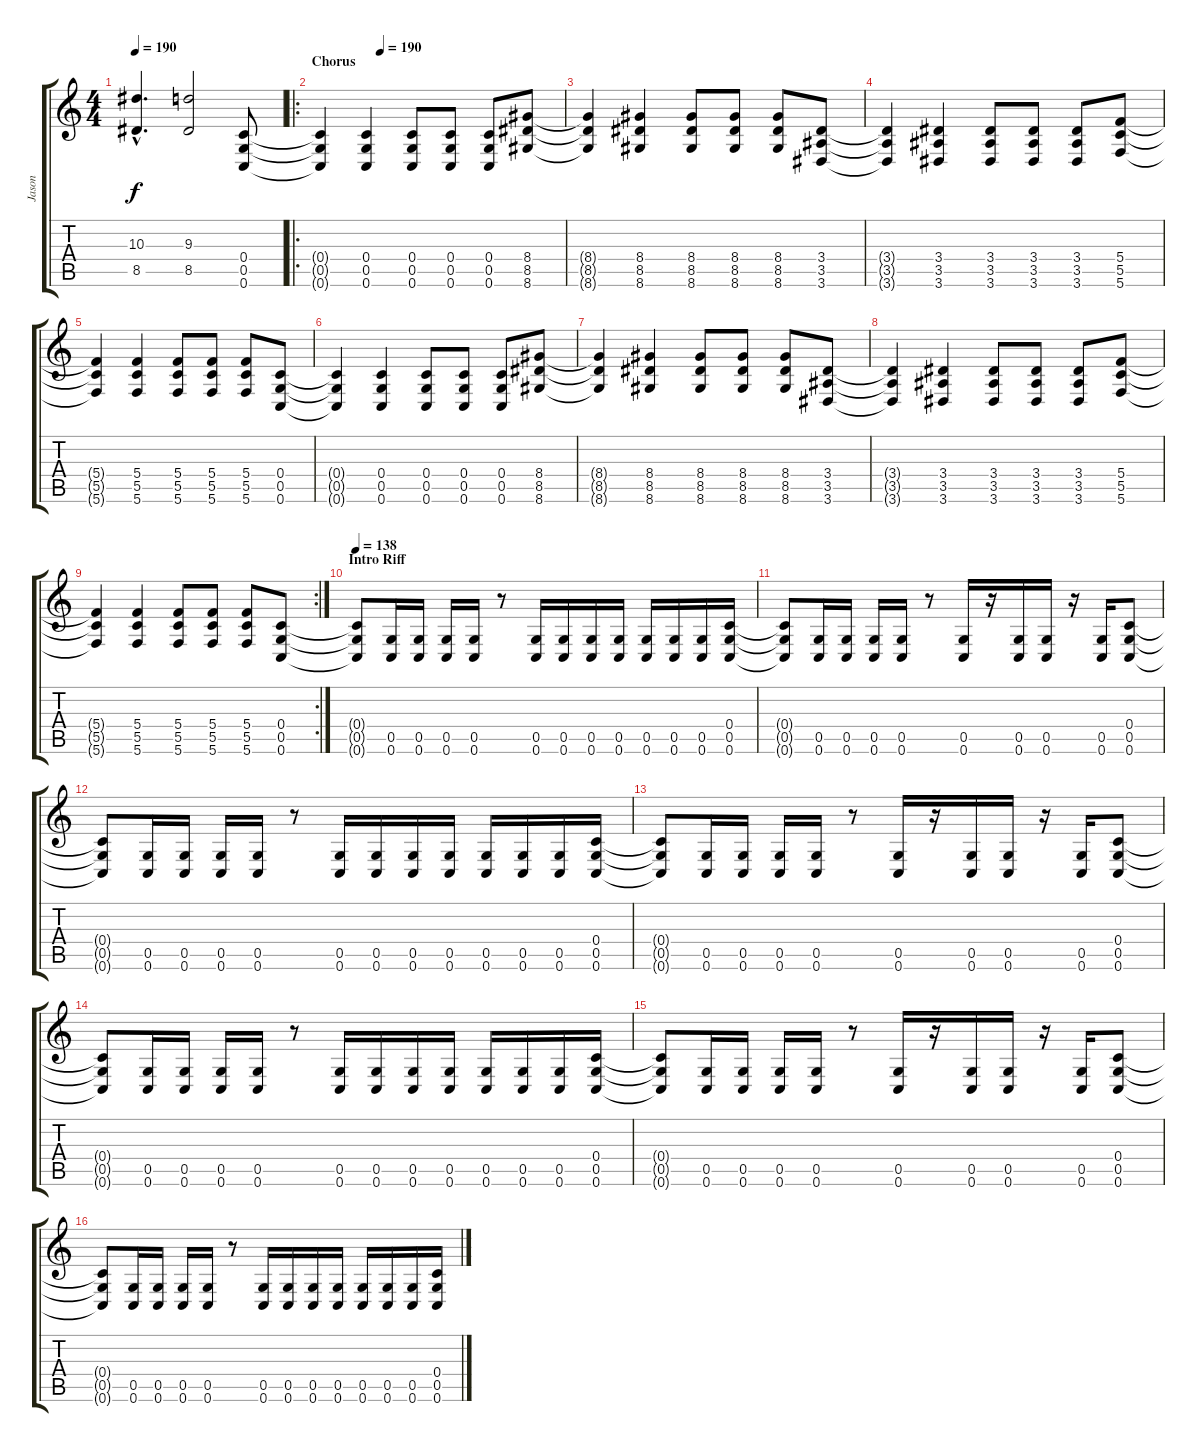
\track ("Jason" "Jason") {instrument overdrivenguitar}
\staff {score tabs}
\tuning (D4 A3 F3 C3 G2 C2) {hide}
\ts (4 4)
\tempo 190
\clef g2
\ks c
(10.3{hac t} 8.5{hac t}).4{d dy f} (9.3 8.5).2 (0.4 0.5 0.6).8 |
\ro
\section ("" "Chorus")
\tempo (190 0.25)
(0.4{t} 0.5{t} 0.6{t}).4 (0.4 0.5 0.6).4 (0.4 0.5 0.6).8 (0.4 0.5 0.6).8 (0.4 0.5 0.6).8 (8.4 8.5 8.6).8 |
(8.4{t} 8.5{t} 8.6{t}).4 (8.4 8.5 8.6).4 (8.4 8.5 8.6).8 (8.4 8.5 8.6).8 (8.4 8.5 8.6).8 (3.4 3.5 3.6).8 |
(3.4{t} 3.5{t} 3.6{t}).4 (3.4 3.5 3.6).4 (3.4 3.5 3.6).8 (3.4 3.5 3.6).8 (3.4 3.5 3.6).8 (5.4 5.5 5.6).8 |
(5.4{t} 5.5{t} 5.6{t}).4 (5.4 5.5 5.6).4 (5.4 5.5 5.6).8 (5.4 5.5 5.6).8 (5.4 5.5 5.6).8 (0.4 0.5 0.6).8 |
(0.4{t} 0.5{t} 0.6{t}).4 (0.4 0.5 0.6).4 (0.4 0.5 0.6).8 (0.4 0.5 0.6).8 (0.4 0.5 0.6).8 (8.4 8.5 8.6).8 |
(8.4{t} 8.5{t} 8.6{t}).4 (8.4 8.5 8.6).4 (8.4 8.5 8.6).8 (8.4 8.5 8.6).8 (8.4 8.5 8.6).8 (3.4 3.5 3.6).8 |
(3.4{t} 3.5{t} 3.6{t}).4 (3.4 3.5 3.6).4 (3.4 3.5 3.6).8 (3.4 3.5 3.6).8 (3.4 3.5 3.6).8 (5.4 5.5 5.6).8 |
\rc 2
(5.4{t} 5.5{t} 5.6{t}).4 (5.4 5.5 5.6).4 (5.4 5.5 5.6).8 (5.4 5.5 5.6).8 (5.4 5.5 5.6).8 (0.4 0.5 0.6).8 |
\section ("" "Intro Riff")
\tempo 138
(0.4{t} 0.5{t} 0.6{t}).8 (0.5 0.6).16 (0.5 0.6).16 (0.5 0.6).16 (0.5 0.6).16 r.8 (0.5 0.6).16 (0.5 0.6).16 (0.5 0.6).16 (0.5 0.6).16 (0.5 0.6).16 (0.5 0.6).16 (0.5 0.6).16 (0.4 0.5 0.6).16 |
(0.4{t} 0.5{t} 0.6{t}).8 (0.5 0.6).16 (0.5 0.6).16 (0.5 0.6).16 (0.5 0.6).16 r.8 (0.5 0.6).16 r.16 (0.5 0.6).16 (0.5 0.6).16 r.16 (0.5 0.6).16 (0.4 0.5 0.6).8 |
(0.4{t} 0.5{t} 0.6{t}).8 (0.5 0.6).16 (0.5 0.6).16 (0.5 0.6).16 (0.5 0.6).16 r.8 (0.5 0.6).16 (0.5 0.6).16 (0.5 0.6).16 (0.5 0.6).16 (0.5 0.6).16 (0.5 0.6).16 (0.5 0.6).16 (0.4 0.5 0.6).16 |
(0.4{t} 0.5{t} 0.6{t}).8 (0.5 0.6).16 (0.5 0.6).16 (0.5 0.6).16 (0.5 0.6).16 r.8 (0.5 0.6).16 r.16 (0.5 0.6).16 (0.5 0.6).16 r.16 (0.5 0.6).16 (0.4 0.5 0.6).8 |
(0.4{t} 0.5{t} 0.6{t}).8 (0.5 0.6).16 (0.5 0.6).16 (0.5 0.6).16 (0.5 0.6).16 r.8 (0.5 0.6).16 (0.5 0.6).16 (0.5 0.6).16 (0.5 0.6).16 (0.5 0.6).16 (0.5 0.6).16 (0.5 0.6).16 (0.4 0.5 0.6).16 |
(0.4{t} 0.5{t} 0.6{t}).8 (0.5 0.6).16 (0.5 0.6).16 (0.5 0.6).16 (0.5 0.6).16 r.8 (0.5 0.6).16 r.16 (0.5 0.6).16 (0.5 0.6).16 r.16 (0.5 0.6).16 (0.4 0.5 0.6).8 |
(0.4{t} 0.5{t} 0.6{t}).8 (0.5 0.6).16 (0.5 0.6).16 (0.5 0.6).16 (0.5 0.6).16 r.8 (0.5 0.6).16 (0.5 0.6).16 (0.5 0.6).16 (0.5 0.6).16 (0.5 0.6).16 (0.5 0.6).16 (0.5 0.6).16 (0.4 0.5 0.6).16
